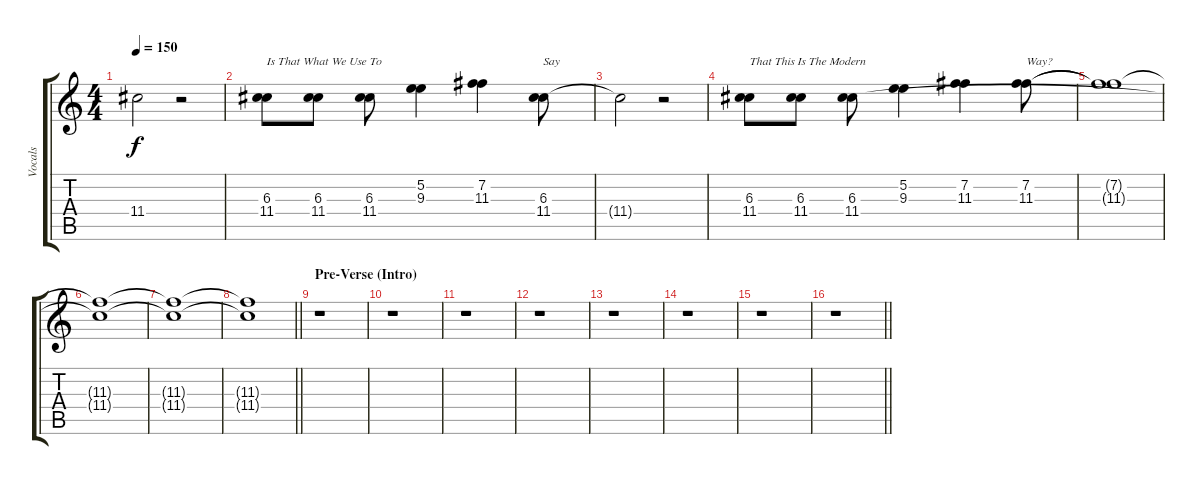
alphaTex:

\track ("Vocals" "Vocals") {instrument fretlessbass}
\staff {score tabs}
\tuning (E4 B3 G3 D3 A2 E2) {hide}
\ts (4 4)
\tempo 150
\clef g2
\ks c
11.4{t}.2{dy f} r.2 |
(6.3 11.4).8{txt "Is That What We Use To"} (6.3 11.4).8 (6.3 11.4).8 (5.2 9.3).4 (7.2 11.3).4 (6.3 11.4).8{txt "Say"} |
11.4{t}.2 r.2 |
(6.3 11.4).8{txt "That This Is The Modern"} (6.3 11.4).8 (6.3 11.4).8 (5.2 9.3).4 (7.2 11.3).4 (7.2 11.3).8{txt "Way?"} |
(7.2{t} 11.3{t}).1 |
(11.3{t} 11.4{t}).1 |
(11.3{t} 11.4{t}).1 |
\barLineRight lightlight
(11.3{t} 11.4{t}).1 |
\section ("" "Pre-Verse (Intro)")
r.1 |
r.1 |
r.1 |
r.1 |
r.1 |
r.1 |
r.1 |
\barLineRight lightlight
r.1
